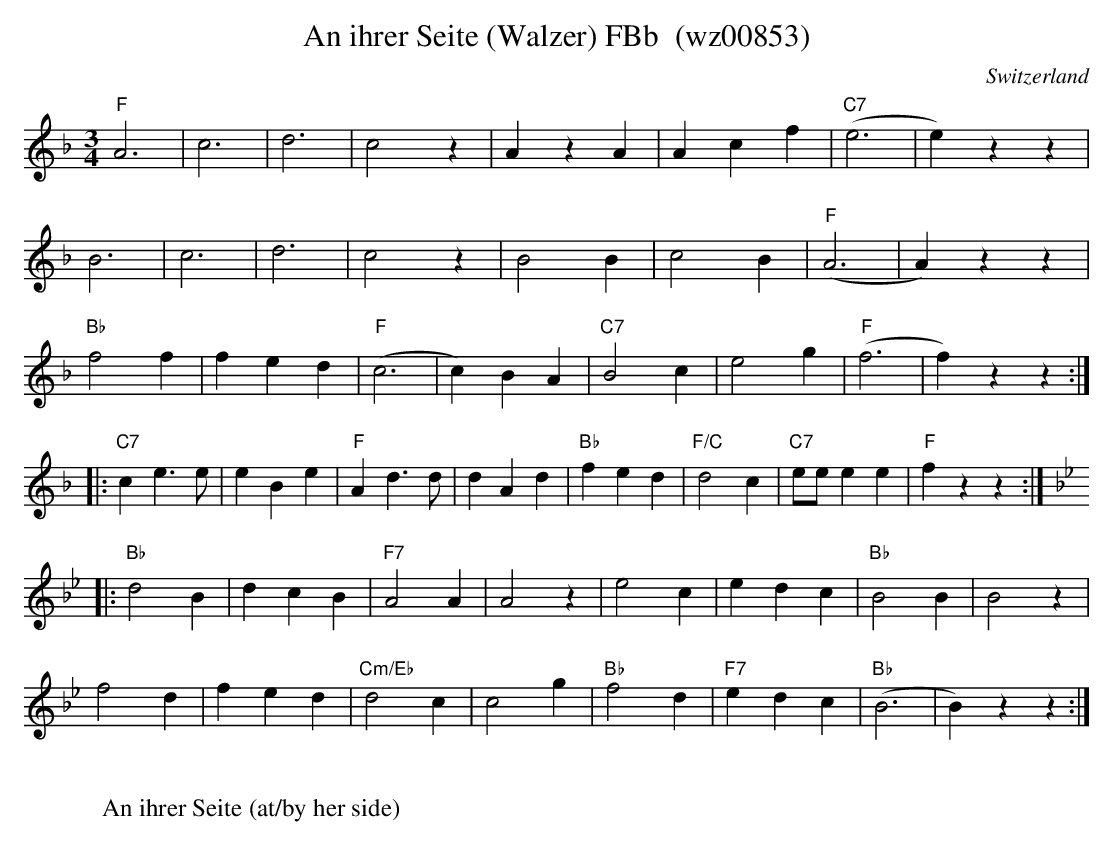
X:1
T: An ihrer Seite (Walzer) FBb  (wz00853)
O:Switzerland
M:3/4
L:1/4
K:F major
"F"A3 | c3 | d3 | c2z | AzA | Acf | "C7"(e3 | e)zz |
B3 |  c3 | d3 | c2z | B2B | c2B | "F"(A3 | A)zz |
"Bb"f2f | fed | "F"(c3 | c)BA | "C7"B2c | e2g | "F"(f3 | f)zz ::
"C7"ce>e | eBe | "F"Ad>d | dAd | "Bb"fed | "F/C"d2c | "C7"e/e/ee | "F"fzz :: [K:Bb]
"Bb"d2B | dcB |  "F7"A2A | A2z | e2c | edc | "Bb"B2B | B2z |
f2d | fed | "Cm/Eb"d2c | c2g | "Bb"f2d | "F7"edc | "Bb"(B3 | B)zz :|
W:
W: An ihrer Seite (at/by her side)
